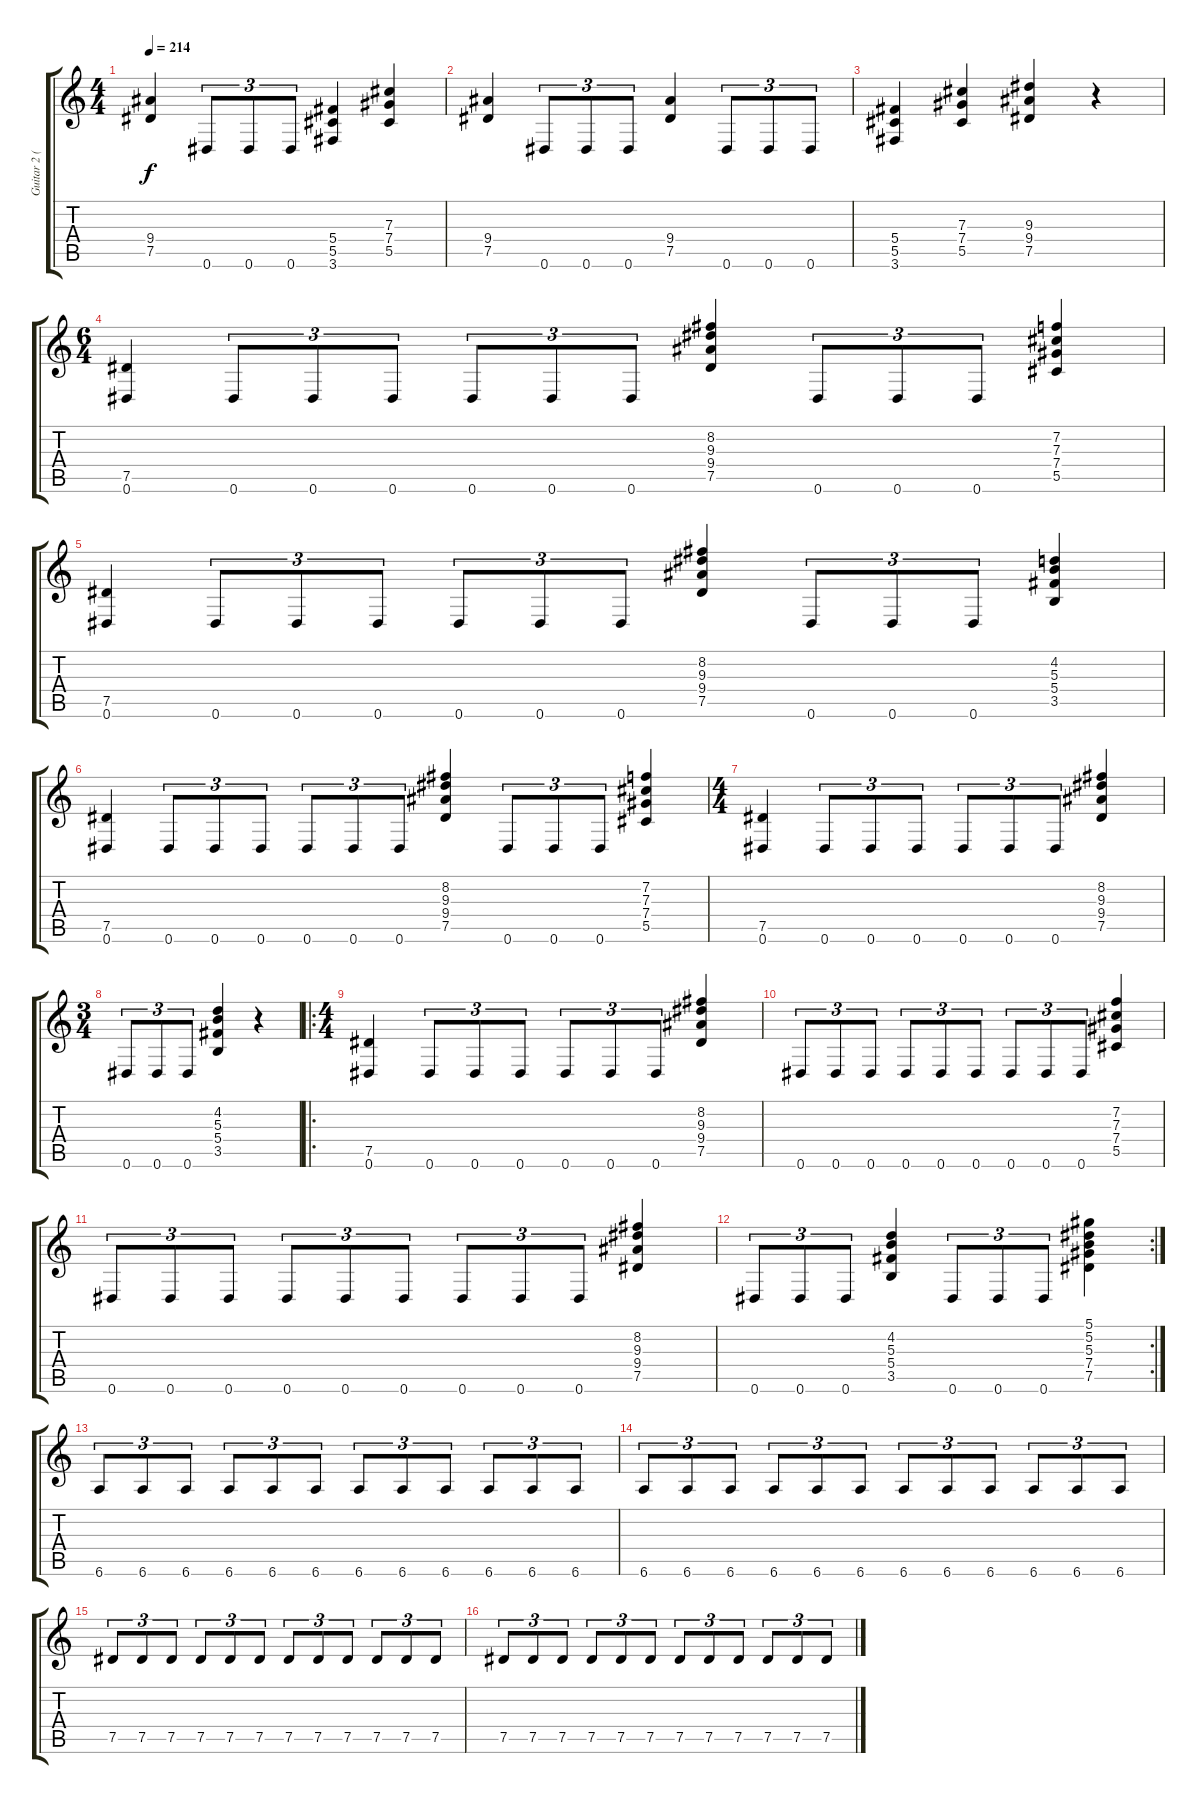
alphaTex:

\track ("Guitar 2 (Ale)" "Guitar 2 (") {instrument distortionguitar}
\staff {score tabs}
\tuning (Eb4 Bb3 Gb3 Db3 Ab2 Eb2) {hide}
\ts (4 4)
\tempo 214
\clef g2
\ks c
(9.4 7.5).4{dy f} 0.6.8{tu (3 2)} 0.6.8{tu (3 2)} 0.6.8{tu (3 2)} (5.4 5.5 3.6).4 (7.3 7.4 5.5).4 |
(9.4 7.5).4 0.6.8{tu (3 2)} 0.6.8{tu (3 2)} 0.6.8{tu (3 2)} (9.4 7.5).4 0.6.8{tu (3 2)} 0.6.8{tu (3 2)} 0.6.8{tu (3 2)} |
(5.4 5.5 3.6).4 (7.3 7.4 5.5).4 (9.3 9.4 7.5).4 r.4 |
\ts (6 4)
(7.5 0.6).4 0.6.8{tu (3 2)} 0.6.8{tu (3 2)} 0.6.8{tu (3 2)} 0.6.8{tu (3 2)} 0.6.8{tu (3 2)} 0.6.8{tu (3 2)} (8.2 9.3 9.4 7.5).4 0.6.8{tu (3 2)} 0.6.8{tu (3 2)} 0.6.8{tu (3 2)} (7.2 7.3 7.4 5.5).4 |
(7.5 0.6).4 0.6.8{tu (3 2)} 0.6.8{tu (3 2)} 0.6.8{tu (3 2)} 0.6.8{tu (3 2)} 0.6.8{tu (3 2)} 0.6.8{tu (3 2)} (8.2 9.3 9.4 7.5).4 0.6.8{tu (3 2)} 0.6.8{tu (3 2)} 0.6.8{tu (3 2)} (4.2 5.3 5.4 3.5).4 |
(7.5 0.6).4 0.6.8{tu (3 2)} 0.6.8{tu (3 2)} 0.6.8{tu (3 2)} 0.6.8{tu (3 2)} 0.6.8{tu (3 2)} 0.6.8{tu (3 2)} (8.2 9.3 9.4 7.5).4 0.6.8{tu (3 2)} 0.6.8{tu (3 2)} 0.6.8{tu (3 2)} (7.2 7.3 7.4 5.5).4 |
\ts (4 4)
(7.5 0.6).4 0.6.8{tu (3 2)} 0.6.8{tu (3 2)} 0.6.8{tu (3 2)} 0.6.8{tu (3 2)} 0.6.8{tu (3 2)} 0.6.8{tu (3 2)} (8.2 9.3 9.4 7.5).4 |
\ts (3 4)
0.6.8{tu (3 2)} 0.6.8{tu (3 2)} 0.6.8{tu (3 2)} (4.2 5.3 5.4 3.5).4 r.4 |
\ro
\ts (4 4)
(7.5 0.6).4 0.6.8{tu (3 2)} 0.6.8{tu (3 2)} 0.6.8{tu (3 2)} 0.6.8{tu (3 2)} 0.6.8{tu (3 2)} 0.6.8{tu (3 2)} (8.2 9.3 9.4 7.5).4 |
0.6.8{tu (3 2)} 0.6.8{tu (3 2)} 0.6.8{tu (3 2)} 0.6.8{tu (3 2)} 0.6.8{tu (3 2)} 0.6.8{tu (3 2)} 0.6.8{tu (3 2)} 0.6.8{tu (3 2)} 0.6.8{tu (3 2)} (7.2 7.3 7.4 5.5).4 |
0.6.8{tu (3 2)} 0.6.8{tu (3 2)} 0.6.8{tu (3 2)} 0.6.8{tu (3 2)} 0.6.8{tu (3 2)} 0.6.8{tu (3 2)} 0.6.8{tu (3 2)} 0.6.8{tu (3 2)} 0.6.8{tu (3 2)} (8.2 9.3 9.4 7.5).4 |
\rc 2
0.6.8{tu (3 2)} 0.6.8{tu (3 2)} 0.6.8{tu (3 2)} (4.2 5.3 5.4 3.5).4 0.6.8{tu (3 2)} 0.6.8{tu (3 2)} 0.6.8{tu (3 2)} (5.1 5.2 5.3 7.4 7.5).4 |
6.6.8{tu (3 2)} 6.6.8{tu (3 2)} 6.6.8{tu (3 2)} 6.6.8{tu (3 2)} 6.6.8{tu (3 2)} 6.6.8{tu (3 2)} 6.6.8{tu (3 2)} 6.6.8{tu (3 2)} 6.6.8{tu (3 2)} 6.6.8{tu (3 2)} 6.6.8{tu (3 2)} 6.6.8{tu (3 2)} |
6.6.8{tu (3 2)} 6.6.8{tu (3 2)} 6.6.8{tu (3 2)} 6.6.8{tu (3 2)} 6.6.8{tu (3 2)} 6.6.8{tu (3 2)} 6.6.8{tu (3 2)} 6.6.8{tu (3 2)} 6.6.8{tu (3 2)} 6.6.8{tu (3 2)} 6.6.8{tu (3 2)} 6.6.8{tu (3 2)} |
7.5.8{tu (3 2)} 7.5.8{tu (3 2)} 7.5.8{tu (3 2)} 7.5.8{tu (3 2)} 7.5.8{tu (3 2)} 7.5.8{tu (3 2)} 7.5.8{tu (3 2)} 7.5.8{tu (3 2)} 7.5.8{tu (3 2)} 7.5.8{tu (3 2)} 7.5.8{tu (3 2)} 7.5.8{tu (3 2)} |
7.5.8{tu (3 2)} 7.5.8{tu (3 2)} 7.5.8{tu (3 2)} 7.5.8{tu (3 2)} 7.5.8{tu (3 2)} 7.5.8{tu (3 2)} 7.5.8{tu (3 2)} 7.5.8{tu (3 2)} 7.5.8{tu (3 2)} 7.5.8{tu (3 2)} 7.5.8{tu (3 2)} 7.5.8{tu (3 2)}
